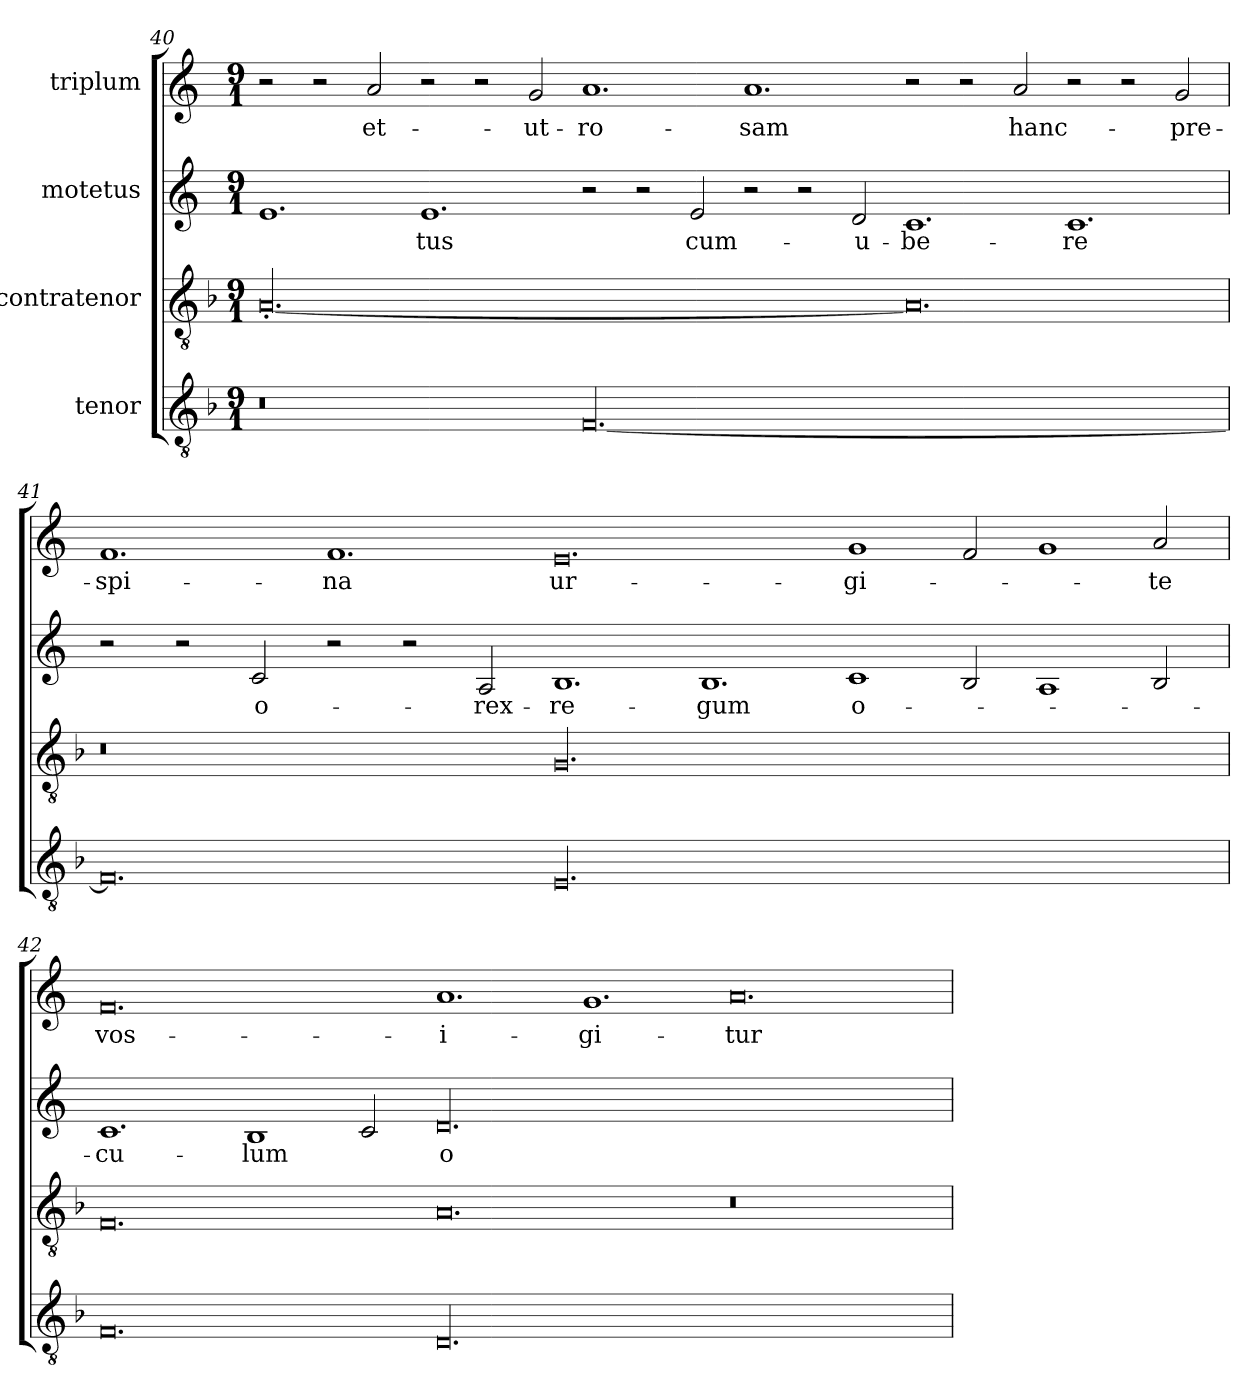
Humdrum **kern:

**kern	**kern	**kern	**text	**kern	**text
*part4	*part3	*part2	*part2	*part1	*part1
*staff4	*staff3	*staff2	*staff2	*staff1	*staff1
*I"tenor	*I"contratenor	*I"motetus	*	*I"triplum	*
!!LO:PB:g=z
*clefGv2	*clefGv2	*clefG2	*	*clefG2	*
*k[b-]	*k[b-]	*k[]	*	*k[]	*
*F:	*F:	*C:	*	*C:	*
*M9/1	*M9/1	*M9/1	*	*M9/1	*
=40	=40	=40	=40	=40	=40
0.r	[00.A'/	1.e/	.	2r	.
.	.	.	.	2r	.
.	.	.	.	2a/	et-
.	.	1.e/	-tus	2r	.
.	.	.	.	2r	.
.	.	.	.	2g/	ut-
[00.F/	.	2r	.	1.a/	ro-
.	.	2r	.	.	.
.	.	2e/	cum-	.	.
.	.	2r	.	1.a/	-sam
.	.	2r	.	.	.
.	.	2d/	u-	.	.
.	0.A/]	1.c/	-be-	2r	.
.	.	.	.	2r	.
.	.	.	.	2a/	hanc-
.	.	1.c/	-re	2r	.
.	.	.	.	2r	.
.	.	.	.	2g/	pre-
=41	=41	=41	=41	=41	=41
0.F/]	0.r	2r	.	1.f/	-spi-
.	.	2r	.	.	.
.	.	2c/	o-	.	.
.	.	2r	.	1.f/	-na
.	.	2r	.	.	.
.	.	2A/	rex-	.	.
00.E/	00.G/	1.B/	re-	0.e/	ur-
.	.	1.B/	-gum	.	.
.	.	1c/	o-	1g/	-gi-
.	.	2B/	.	2f/	.
.	.	1A/	.	1g/	.
.	.	2B/	.	2a/	-te
=42	=42	=42	=42	=42	=42
0.F/	0.F/	1.c/	-cu-	0.f/	vos-
.	.	1B/	-lum	.	.
.	.	2c/	.	.	.
00.D/	0.A/	00.d/	o-	1.a/	i-
.	.	.	.	1.g/	-gi-
.	0.r	.	.	0.a/	-tur
=	=	=	=	=	=
*-	*-	*-	*-	*-	*-
